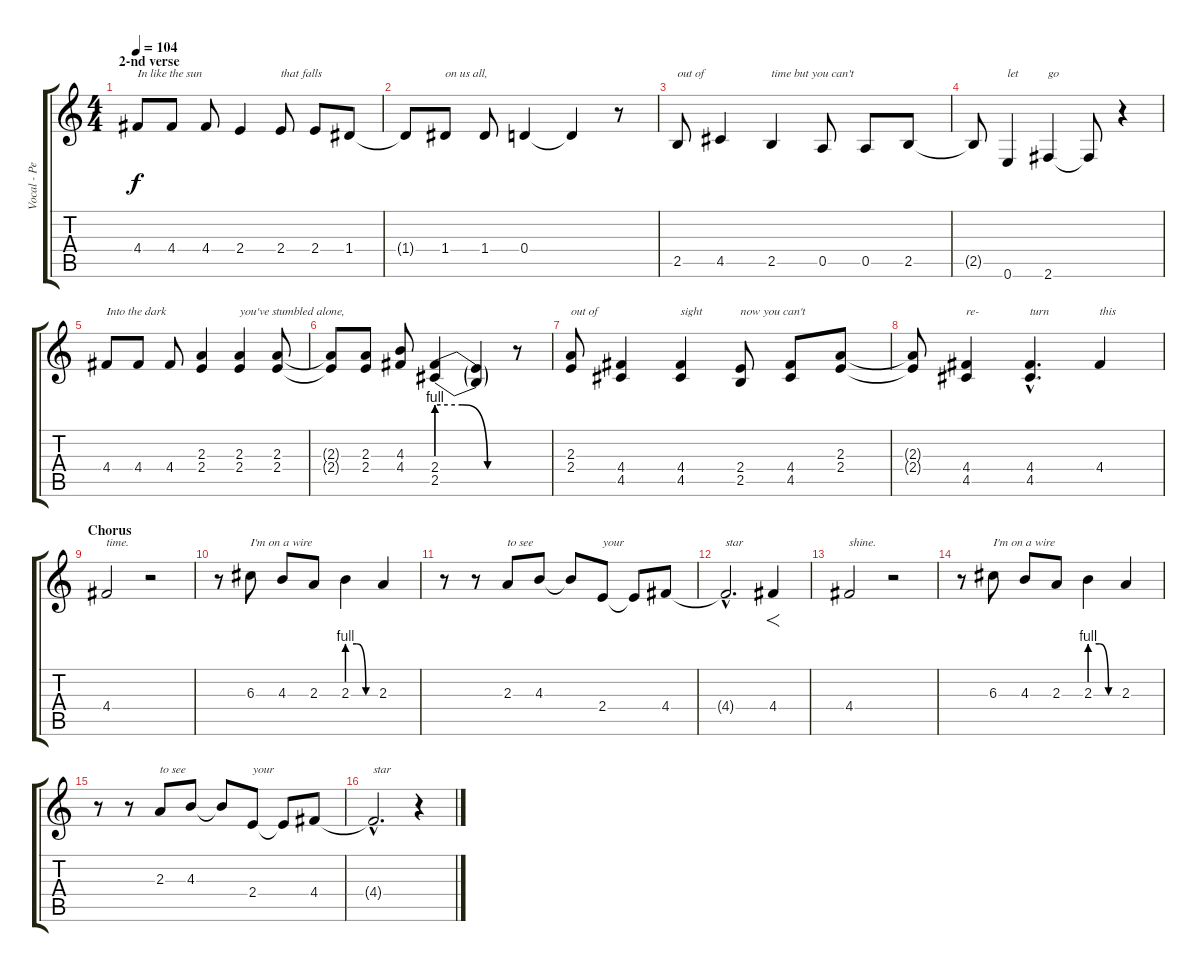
\track ("Vocal - Peter Hayes" "Vocal - Pe") {instrument overdrivenguitar}
\staff {score tabs}
\tuning (E4 B3 G3 D3 A2 E2) {hide}
\ts (4 4)
\section ("" "2-nd verse")
\tempo 104
\clef g2
\ks c
4.4.8{txt "In like the sun" dy f} 4.4.8 4.4.8 2.4.4 2.4.8{txt "that falls"} 2.4.8 1.4.8 |
1.4{t}.8 1.4.8{txt "on us all,"} 1.4.8 0.4.4 0.4{t}.4 r.8 |
2.5.8{txt "out of"} 4.5.4 2.5.4{txt "time but you can't"} 0.5.8 0.5.8 2.5.8 |
2.5{t}.8 0.6.4{txt "let"} 2.6.4{txt "go"} 2.6{t}.8 r.4 |
4.4.8{txt "Into the dark"} 4.4.8 4.4.8 (2.3 2.4).4 (2.3 2.4).4{txt "you've stumbled alone,"} (2.3 2.4).8 |
(2.3{t} 2.4{t}).8 (2.3 2.4).8 (4.3 4.4).8 (2.4{be (custom 0 4 20 4 40 0 60 0)} 2.5{be (custom 0 4 20 4 40 0 60 0)}).4 (2.4{t} 2.5{t}).4 r.8 |
(2.3 2.4).8{txt "out of"} (4.4 4.5).4 (4.4 4.5).4{txt "sight"} (2.4 2.5).8{txt "now you can't"} (4.4 4.5).8 (2.3 2.4).8 |
(2.3{t} 2.4{t}).8 (4.4 4.5).4{txt "re-"} (4.4{hac} 4.5{hac}).4{d txt "turn"} 4.4.4{txt "this"} |
\section ("" "Chorus")
4.4.2{txt "time."} r.2 |
r.8 6.3.8{txt "I'm on a wire"} 4.3.8 2.3.8 2.3{be (custom 0 4 20 4 40 0 60 0)}.4 2.3.4 |
r.8 r.8 2.3.8{txt "to see"} 4.3.8 4.3{t}.8 2.4.8{txt "your"} 2.4{t}.8 4.4.8 |
4.4{hac t}.2{d txt "star"} 4.4.4{f} |
4.4.2{txt "shine."} r.2 |
r.8 6.3.8{txt "I'm on a wire"} 4.3.8 2.3.8 2.3{be (custom 0 4 20 4 40 0 60 0)}.4 2.3.4 |
r.8 r.8 2.3.8{txt "to see"} 4.3.8 4.3{t}.8 2.4.8{txt "your"} 2.4{t}.8 4.4.8 |
4.4{hac t}.2{d txt "star"} r.4
